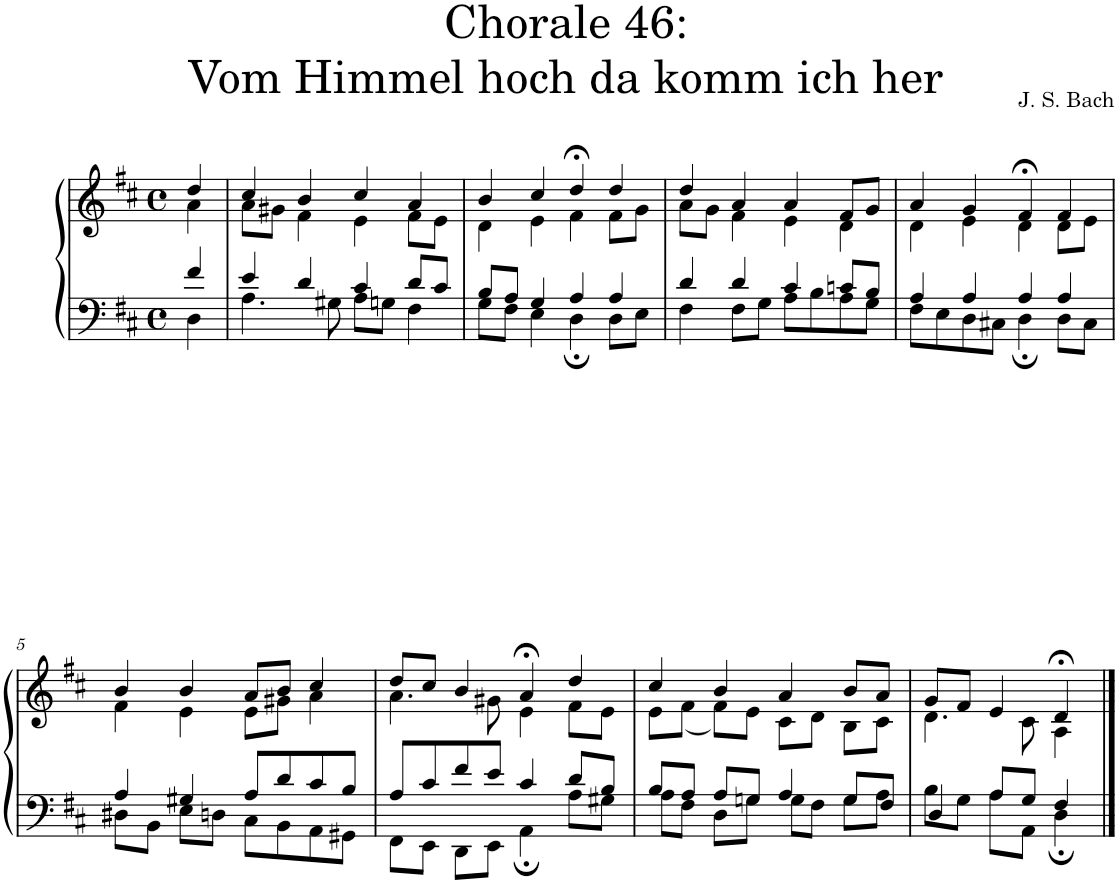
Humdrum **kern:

**kern	**kern
*part1	*part1
*staff2	*staff1
*I"S,A	*
*clefF4	*clefG2
*k[f#c#]	*k[f#c#]
*M4/4	*M4/4
*met(c)	*met(c)
=	=
*^	*^
4f#/	4D\	4dd/	4a\
=1	=1	=1	=1
4e/	4.A\	4cc#/	8a\L
.	.	.	8g#X\J
4d/	.	4b/	4f#\
.	8G#X\	.	.
4c#/	8A\L	4cc#/	4e\
.	8Gn\J	.	.
8d/L	4F#\	4a/	8f#\L
8c#/J	.	.	8e\J
=2	=2	=2	=2
8B/L	8G\L	4b/	4d\
8A/J	8F#\J	.	.
4G/	4E\	4cc#/	4e\
4A/	4D;\	4dd;</	4f#\
4A/	8D\L	4dd/	8f#\L
.	8E\J	.	8g\J
=3	=3	=3	=3
4d/	4F#\	4dd/	8a\L
.	.	.	8g\J
4d/	8F#\L	4a/	4f#\
.	8G\J	.	.
4c#/	8A\L	4a/	4e\
.	8B\	.	.
8cn/L	8A\	8f#/L	4d\
8B/J	8G\J	8g/J	.
=4	=4	=4	=4
4A/	8F#\L	4a/	4d\
.	8E\	.	.
4A/	8D\	4g/	4e\
.	8C#X\J	.	.
4A/	4D;\	4f#;</	4d\
4A/	8D\L	4f#/	8d\L
.	8C#\J	.	8e\J
!!LO:LB:g=z	!!
=5	=5	=5	=5
4A/	8D#X\L	4b/	4f#\
.	8BB\J	.	.
4G#X/	8E\L	4b/	4e\
.	8Dn\J	.	.
8A/L	8C#\L	8a/L	8e\L
8d/	8BB\	8b/J	8g#X\J
8c#/	8AA\	4cc#/	4a\
8B/J	8GG#X\J	.	.
=6	=6	=6	=6
8A/L	8FF#\L	8dd/L	4.a\
8c#/	8EE\J	8cc#/J	.
8f#/	8DD\L	4b/	.
8e/J	8EE\J	.	8g#X\
4c#/	4AA;\	4a;</	4e\
8d/L	8A\L	4dd/	8f#\L
8B/J	8G#X\J	.	8e\J
=7	=7	=7	=7
8B/L	8A\L	4cc#/	8e\L
8A/J	8F#\J	.	(<8f#\J
8A/L	8D\L	4b/	8f#\L)
8Gn/J	8Gn\J	.	8e\J
4A/	8G\L	4a/	8c#\L
.	8F#\J	.	8d\J
8G/L	8G\L	8b/L	8B\L
8F#/J	8A\J	8a/J	8c#\J
=8	=8	=8	=8
4D/	8B\L	8g/L	4.d\
.	8G\J	8f#/J	.
8A/L	8A\L	4e/	.
8G/J	8AA\J	.	8c#\
4F#/	4D;\	4d;</	4A\
*v	*v	*	*
*	*v	*v
==	==
*-	*-
